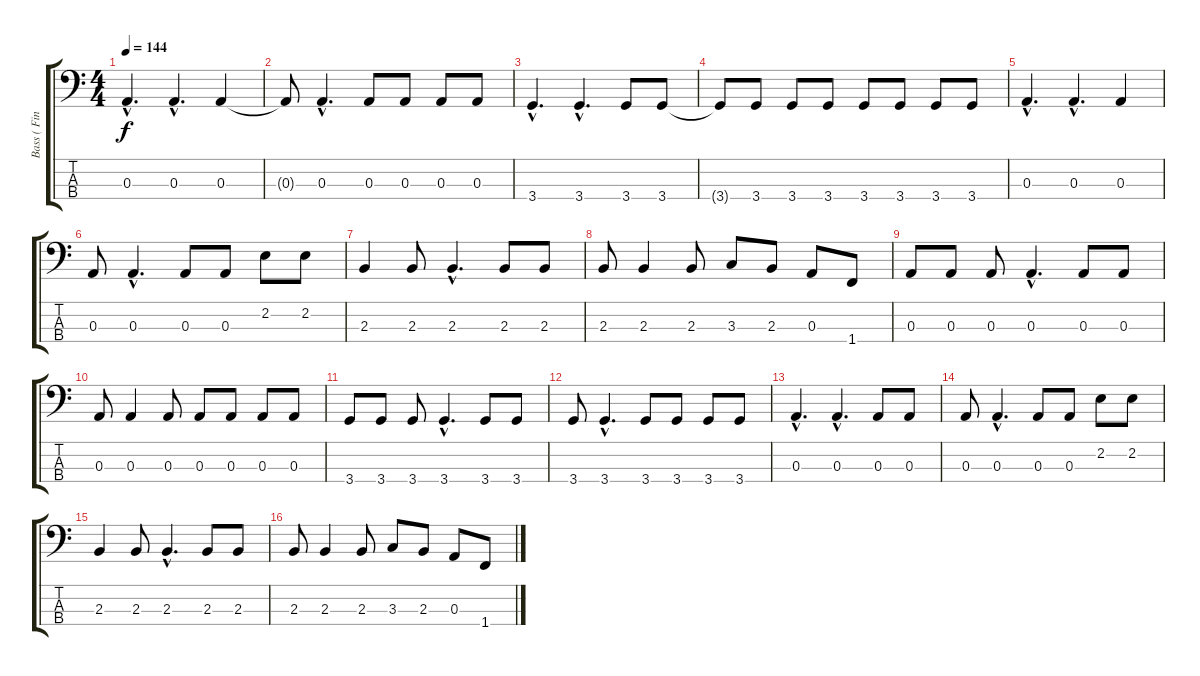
\track ("Bass ( Finger Pick )" "Bass ( Fin") {instrument electricbasspick}
\staff {score tabs}
\tuning (G2 D2 A1 E1) {hide}
\ts (4 4)
\tempo 144
\clef f4
\ks c
0.3{hac}.4{d dy f} 0.3{hac}.4{d} 0.3.4 |
0.3{t}.8 0.3{hac}.4{d} 0.3.8 0.3.8 0.3.8 0.3.8 |
3.4{hac}.4{d} 3.4{hac}.4{d} 3.4.8 3.4.8 |
3.4{t}.8 3.4.8 3.4.8 3.4.8 3.4.8 3.4.8 3.4.8 3.4.8 |
0.3{hac}.4{d} 0.3{hac}.4{d} 0.3.4 |
0.3.8 0.3{hac}.4{d} 0.3.8 0.3.8 2.2.8 2.2.8 |
2.3.4 2.3.8 2.3{hac}.4{d} 2.3.8 2.3.8 |
2.3.8 2.3.4 2.3.8 3.3.8 2.3.8 0.3.8 1.4.8 |
0.3.8 0.3.8 0.3.8 0.3{hac}.4{d} 0.3.8 0.3.8 |
0.3.8 0.3.4 0.3.8 0.3.8 0.3.8 0.3.8 0.3.8 |
3.4.8 3.4.8 3.4.8 3.4{hac}.4{d} 3.4.8 3.4.8 |
3.4.8 3.4{hac}.4{d} 3.4.8 3.4.8 3.4.8 3.4.8 |
0.3{hac}.4{d} 0.3{hac}.4{d} 0.3.8 0.3.8 |
0.3.8 0.3{hac}.4{d} 0.3.8 0.3.8 2.2.8 2.2.8 |
2.3.4 2.3.8 2.3{hac}.4{d} 2.3.8 2.3.8 |
2.3.8 2.3.4 2.3.8 3.3.8 2.3.8 0.3.8 1.4.8
